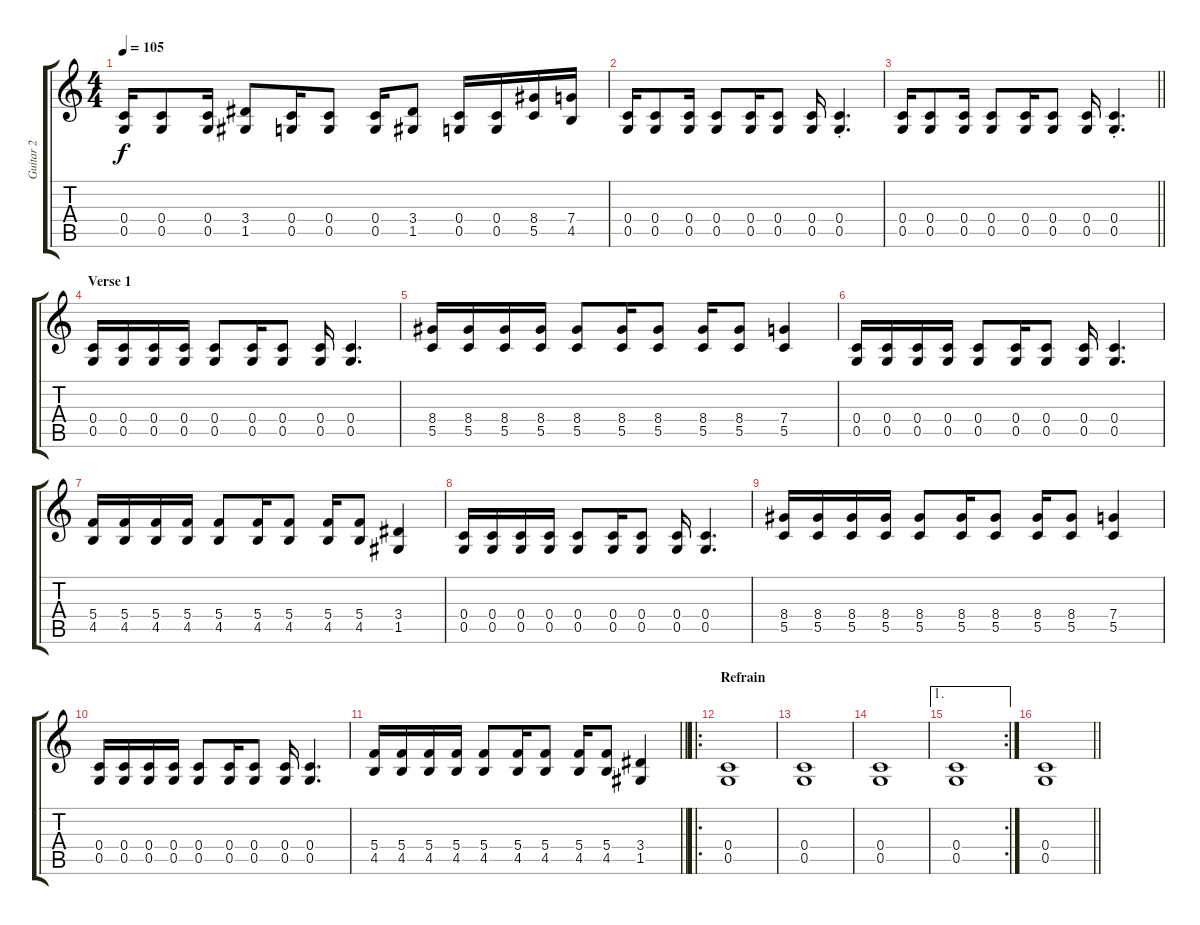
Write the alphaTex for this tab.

\track ("Guitar 2" "Guitar 2") {instrument distortionguitar}
\staff {score tabs}
\tuning (D4 A3 F3 C3 G2 D2) {hide}
\ts (4 4)
\tempo 105
\clef g2
\ks c
(0.4 0.5).16{dy f} (0.4 0.5).8 (0.4 0.5).16 (3.4 1.5).8 (0.4 0.5).16 (0.4 0.5).8 (0.4 0.5).16 (3.4 1.5).8 (0.4 0.5).16 (0.4 0.5).16 (8.4 5.5).16 (7.4 4.5).16 |
(0.4 0.5).16 (0.4 0.5).8 (0.4 0.5).16 (0.4 0.5).8 (0.4 0.5).16 (0.4 0.5).8 (0.4 0.5).16 (0.4{st} 0.5{st}).4{d} |
\barLineRight lightlight
(0.4 0.5).16 (0.4 0.5).8 (0.4 0.5).16 (0.4 0.5).8 (0.4 0.5).16 (0.4 0.5).8 (0.4 0.5).16 (0.4{st} 0.5{st}).4{d} |
\section ("" "Verse 1")
(0.4 0.5).16 (0.4 0.5).16 (0.4 0.5).16 (0.4 0.5).16 (0.4 0.5).8 (0.4 0.5).16 (0.4 0.5).8 (0.4 0.5).16 (0.4 0.5).4{d} |
(8.4 5.5).16 (8.4 5.5).16 (8.4 5.5).16 (8.4 5.5).16 (8.4 5.5).8 (8.4 5.5).16 (8.4 5.5).8 (8.4 5.5).16 (8.4 5.5).8 (7.4 5.5).4 |
(0.4 0.5).16 (0.4 0.5).16 (0.4 0.5).16 (0.4 0.5).16 (0.4 0.5).8 (0.4 0.5).16 (0.4 0.5).8 (0.4 0.5).16 (0.4 0.5).4{d} |
(5.4 4.5).16 (5.4 4.5).16 (5.4 4.5).16 (5.4 4.5).16 (5.4 4.5).8 (5.4 4.5).16 (5.4 4.5).8 (5.4 4.5).16 (5.4 4.5).8 (3.4 1.5).4 |
(0.4 0.5).16 (0.4 0.5).16 (0.4 0.5).16 (0.4 0.5).16 (0.4 0.5).8 (0.4 0.5).16 (0.4 0.5).8 (0.4 0.5).16 (0.4 0.5).4{d} |
(8.4 5.5).16 (8.4 5.5).16 (8.4 5.5).16 (8.4 5.5).16 (8.4 5.5).8 (8.4 5.5).16 (8.4 5.5).8 (8.4 5.5).16 (8.4 5.5).8 (7.4 5.5).4 |
(0.4 0.5).16 (0.4 0.5).16 (0.4 0.5).16 (0.4 0.5).16 (0.4 0.5).8 (0.4 0.5).16 (0.4 0.5).8 (0.4 0.5).16 (0.4 0.5).4{d} |
\barLineRight lightlight
(5.4 4.5).16 (5.4 4.5).16 (5.4 4.5).16 (5.4 4.5).16 (5.4 4.5).8 (5.4 4.5).16 (5.4 4.5).8 (5.4 4.5).16 (5.4 4.5).8 (3.4 1.5).4 |
\ro
\section ("" "Refrain")
(0.4 0.5).1 |
(0.4 0.5).1 |
(0.4 0.5).1 |
\ae 1
\rc 2
(0.4 0.5).1 |
\barLineRight lightlight
(0.4 0.5).1
